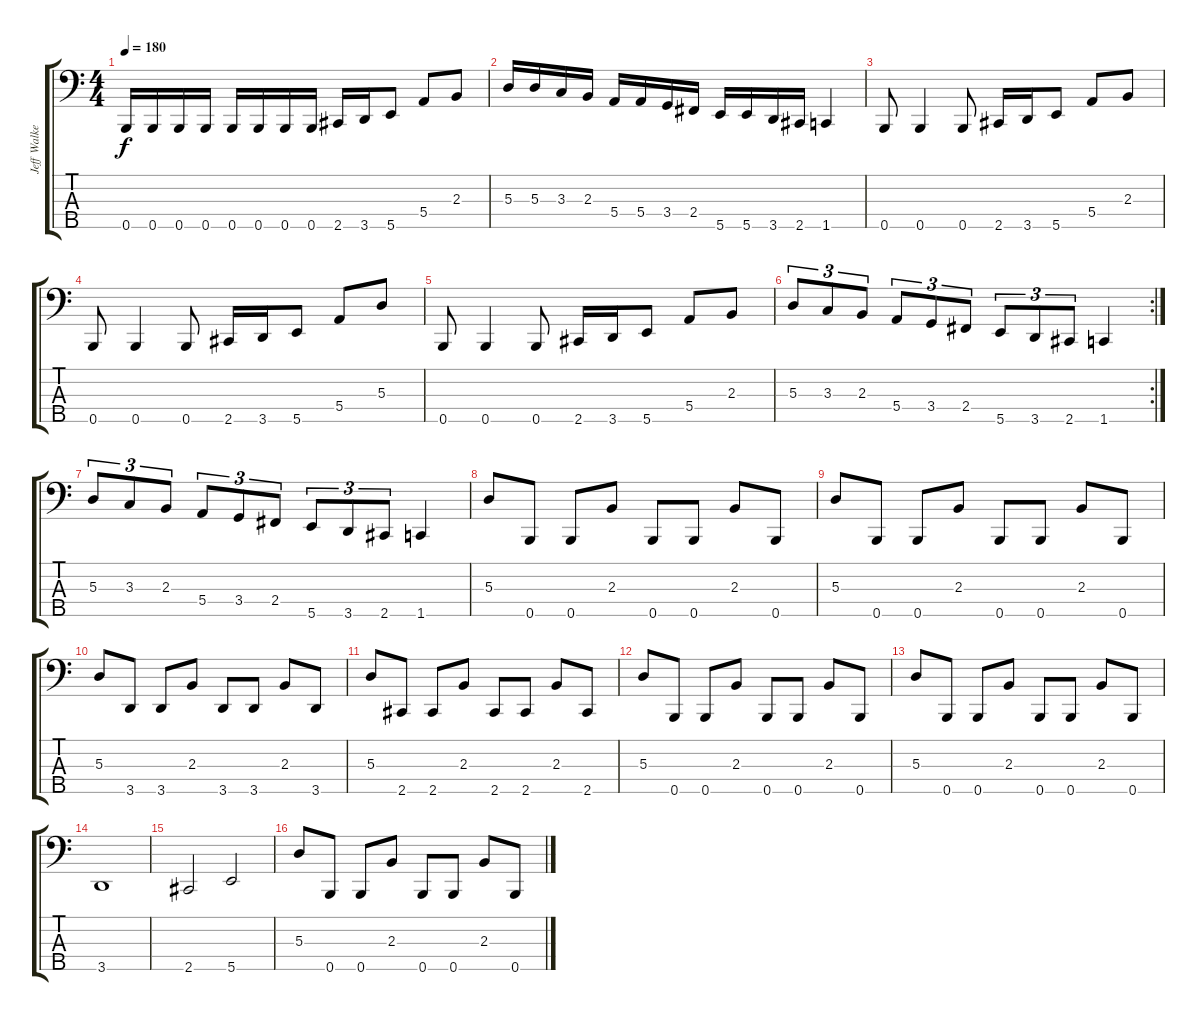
\track ("Jeff Walker" "Jeff Walke") {instrument electricbasspick}
\staff {score tabs}
\tuning (G2 D2 A1 E1 B0) {hide}
\ts (4 4)
\tempo 180
\clef f4
\ks c
0.5.16{dy f} 0.5.16 0.5.16 0.5.16 0.5.16 0.5.16 0.5.16 0.5.16 2.5.16 3.5.16 5.5.8 5.4.8 2.3.8 |
5.3.16 5.3.16 3.3.16 2.3.16 5.4.16 5.4.16 3.4.16 2.4.16 5.5.16 5.5.16 3.5.16 2.5.16 1.5.4 |
0.5.8 0.5.4 0.5.8 2.5.16 3.5.16 5.5.8 5.4.8 2.3.8 |
0.5.8 0.5.4 0.5.8 2.5.16 3.5.16 5.5.8 5.4.8 5.3.8 |
0.5.8 0.5.4 0.5.8 2.5.16 3.5.16 5.5.8 5.4.8 2.3.8 |
\rc 2
5.3.8{tu (3 2)} 3.3.8{tu (3 2)} 2.3.8{tu (3 2)} 5.4.8{tu (3 2)} 3.4.8{tu (3 2)} 2.4.8{tu (3 2)} 5.5.8{tu (3 2)} 3.5.8{tu (3 2)} 2.5.8{tu (3 2)} 1.5.4 |
5.3.8{tu (3 2)} 3.3.8{tu (3 2)} 2.3.8{tu (3 2)} 5.4.8{tu (3 2)} 3.4.8{tu (3 2)} 2.4.8{tu (3 2)} 5.5.8{tu (3 2)} 3.5.8{tu (3 2)} 2.5.8{tu (3 2)} 1.5.4 |
5.3.8 0.5.8 0.5.8 2.3.8 0.5.8 0.5.8 2.3.8 0.5.8 |
5.3.8 0.5.8 0.5.8 2.3.8 0.5.8 0.5.8 2.3.8 0.5.8 |
5.3.8 3.5.8 3.5.8 2.3.8 3.5.8 3.5.8 2.3.8 3.5.8 |
5.3.8 2.5.8 2.5.8 2.3.8 2.5.8 2.5.8 2.3.8 2.5.8 |
5.3.8 0.5.8 0.5.8 2.3.8 0.5.8 0.5.8 2.3.8 0.5.8 |
5.3.8 0.5.8 0.5.8 2.3.8 0.5.8 0.5.8 2.3.8 0.5.8 |
3.5.1 |
2.5.2 5.5.2 |
5.3.8 0.5.8 0.5.8 2.3.8 0.5.8 0.5.8 2.3.8 0.5.8
